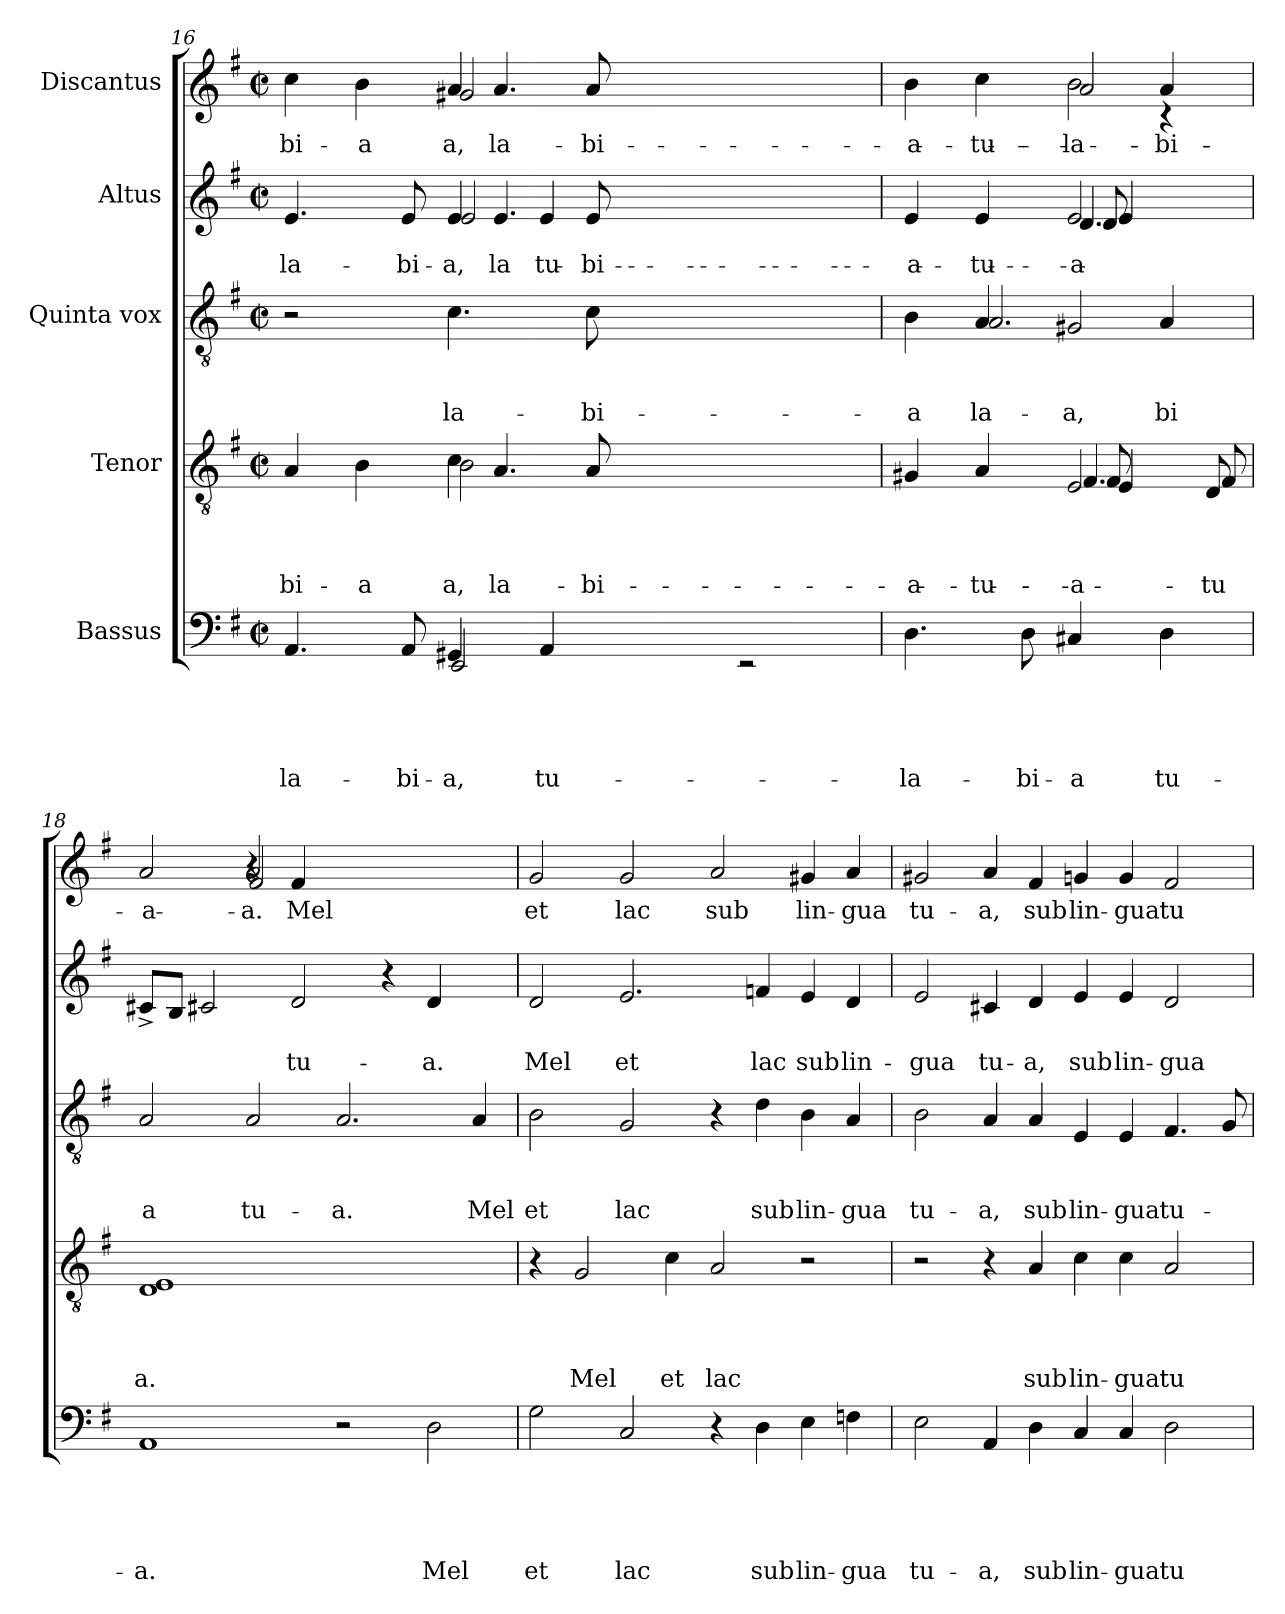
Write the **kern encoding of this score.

**kern	**text	**text	**text	**text	**text	**kern	**text	**text	**text	**text	**kern	**text	**text	**text	**kern	**text	**text	**kern	**text
*part5	*part5	*part5	*part5	*part5	*part5	*part4	*part4	*part4	*part4	*part4	*part3	*part3	*part3	*part3	*part2	*part2	*part2	*part1	*part1
*staff5	*staff5	*staff5	*staff5	*staff5	*staff5	*staff4	*staff4	*staff4	*staff4	*staff4	*staff3	*staff3	*staff3	*staff3	*staff2	*staff2	*staff2	*staff1	*staff1
*I"Bassus	*	*	*	*	*	*I"Tenor	*	*	*	*	*I"Quinta vox	*	*	*	*I"Altus	*	*	*I"Discantus	*
*clefF4	*	*	*	*	*	*clefGv2	*	*	*	*	*clefGv2	*	*	*	*clefG2	*	*	*clefG2	*
*k[f#]	*	*	*	*	*	*k[f#]	*	*	*	*	*k[f#]	*	*	*	*k[f#]	*	*	*k[f#]	*
*G:	*	*	*	*	*	*G:	*	*	*	*	*G:	*	*	*	*G:	*	*	*G:	*
*M2/2	*	*	*	*	*	*M2/2	*	*	*	*	*M2/2	*	*	*	*M2/2	*	*	*M2/2	*
*met(c|)	*	*	*	*	*	*met(c|)	*	*	*	*	*met(c|)	*	*	*	*met(c|)	*	*	*met(c|)	*
=16	=16	=16	=16	=16	=16	=16	=16	=16	=16	=16	=16	=16	=16	=16	=16	=16	=16	=16	=16
!	!	!	!	!	!LO:LY:b	!	!	!	!	!LO:LY:b	!	!	!	!	!	!	!LO:LY:b	!	!LO:LY:b
*^	*	*	*	*	*	*^	*	*	*	*	*	*	*	*	*^	*	*	*^	*
*	*	*	*	*	*	*	*	*^	*	*	*	*	*	*	*	*	*	*^	*	*	*	*^	*
*	*	*	*	*	*	*	*	*	*^	*	*	*	*	*	*	*	*	*	*	*^	*	*	*	*	*^	*
4.AA/	2ryy	.	.	.	.	la-	4A/	2ryy	2ryy	2..ryy	.	.	.	-bi-	2r	.	.	.	4.e/	2ryy	2ryy	2..ryy	.	la-	4cc\	2ryy	2ryy	2..ryy	-bi-
!	!	!	!	!	!	!	!	!	!	!	!	!	!	!LO:LY:b	!	!	!	!	!	!	!	!	!	!	!	!	!	!	!LO:LY:b
.	.	.	.	.	.	.	4B\	.	.	.	.	.	.	-a	.	.	.	.	.	.	.	.	.	.	4b\	.	.	.	-a
!	!	!	!	!	!	!LO:LY:b	!	!	!	!	!	!	!	!	!	!	!	!	!	!	!	!	!	!LO:LY:b	!	!	!	!	!
8AA/	.	.	.	.	.	-bi-	.	.	.	.	.	.	.	.	.	.	.	.	8e/	.	.	.	.	-bi-	.	.	.	.	.
!	!	!	!	!	!	!LO:LY:b	!	!	!	!	!	!	!	!	!	!	!	!	!	!	!	!	!	!	!	!	!	!	!
!	!	!	!	!	!	!LO:LY:b	!	!	!	!	!	!	!	!LO:LY:b	!	!	!	!	!	!	!	!	!	!	!	!	!	!	!
!	!	!	!	!	!	!	!	!	!	!	!	!	!	!LO:LY:b	!	!	!	!LO:LY:b	!	!	!	!	!	!LO:LY:b	!	!	!	!	!
!	!	!	!	!	!	!	!	!	!	!	!	!	!	!	!	!	!	!	!	!	!	!	!	!LO:LY:b	!	!	!	!	!LO:LY:b
!	!	!	!	!	!	!	!	!	!	!	!	!	!	!	!	!	!	!	!	!	!	!	!	!	!	!	!	!	!LO:LY:b
4GG#X/	2EE/	.	.	.	.	-a,	4c\	2B\	8ryy	.	.	.	.	-a,	4.c\	.	.	la-	4e/	2e/	8ryy	.	.	-a,	4a/	2g#X/	8ryy	.	-a,
!	!	!	!	!	!	!	!	!	!	!	!	!	!	!LO:LY:b	!	!	!	!	!	!	!	!	!	!LO:LY:b	!	!	!	!	!LO:LY:b
.	.	.	.	.	.	.	.	.	4.A/	.	.	.	.	la-	.	.	.	.	.	.	4.e/	.	.	la-	.	.	4.a/	.	la-
!	!	!	!	!	!	!LO:LY:b	!	!	!	!	!	!	!	!	!	!	!	!	!	!	!	!	!	!LO:LY:b	!	!	!	!	!
4AA/	.	.	.	.	.	tu-	1ryy	.	.	.	.	.	.	.	.	.	.	.	4e/	.	.	.	.	tu-	1ryy	.	.	.	.
!	!	!	!	!	!	!	!	!	!	!	!	!	!	!LO:LY:b	!	!	!	!LO:LY:b	!	!	!	!	!	!LO:LY:b	!	!	!	!	!LO:LY:b
.	.	.	.	.	.	.	.	.	.	8A/	.	.	.	-bi-	8c\	.	.	-bi-	.	.	.	8e/	.	-bi-	.	.	.	8a/	-bi-
1ryy	2ryy	.	.	.	.	.	.	1ryy	1ryy	1ryy	.	.	.	.	1ryy	.	.	.	1ryy	1ryy	1ryy	1ryy	.	.	.	1ryy	1ryy	1ryy	.
.	2rEE	.	.	.	.	.	.	.	.	.	.	.	.	.	.	.	.	.	.	.	.	.	.	.	.	.	.	.	.
.	.	.	.	.	.	.	4ryy	.	.	.	.	.	.	.	.	.	.	.	.	.	.	.	.	.	4ryy	.	.	.	.
*v	*v	*	*	*	*	*	*	*	*	*	*	*	*	*	*	*	*	*	*	*	*	*	*	*	*	*	*	*	*
!!LO:LB:g=z	!!	!!	!!
=17	=17	=17	=17	=17	=17	=17	=17	=17	=17	=17	=17	=17	=17	=17	=17	=17	=17	=17	=17	=17	=17	=17	=17	=17	=17	=17	=17	=17
!	!	!	!	!	!LO:LY:b	!	!	!	!	!	!	!	!LO:LY:b	!	!	!	!LO:LY:b	!	!	!	!	!	!LO:LY:b	!	!	!	!	!LO:LY:b
*	*	*	*	*	*	*	*	*	*	*	*	*	*	*^	*	*	*	*	*	*	*	*	*	*	*	*	*	*
*	*	*	*	*	*	*	*	*	*	*	*	*	*	*	*^	*	*	*	*	*	*	*	*	*	*	*	*	*	*
4.D\	.	.	.	.	la-	4G#X/	2ryy	2ryy	2ryy	.	.	.	-a	4B\	4ryy	2.ryy	.	.	-a	4e/	2ryy	2ryy	2ryy	.	-a	4b\	2.ryy	2ryy	2.ryy	-a
!	!	!	!	!	!	!	!	!	!	!	!	!	!LO:LY:b	!	!	!	!	!	!LO:LY:b	!	!	!	!	!	!	!	!	!	!	!
!	!	!	!	!	!	!	!	!	!	!	!	!	!	!	!	!	!	!	!LO:LY:b	!	!	!	!	!	!LO:LY:b	!	!	!	!	!LO:LY:b
.	.	.	.	.	.	4A/	.	.	.	.	.	.	tu-	4A/	2.A/	.	.	.	la-	4e/	.	.	.	.	tu-	4cc\	.	.	.	tu-
!	!	!	!	!	!LO:LY:b	!	!	!	!	!	!	!	!	!	!	!	!	!	!	!	!	!	!	!	!	!	!	!	!	!
8D\	.	.	.	.	-bi-	.	.	.	.	.	.	.	.	.	.	.	.	.	.	.	.	.	.	.	.	.	.	.	.	.
!	!	!	!	!	!LO:LY:b:rj	!	!	!	!	!	!	!	!LO:LY:b	!	!	!	!	!	!	!	!	!	!	!	!	!	!	!	!	!
!	!	!	!	!	!	!	!	!	!	!	!	!	!LO:LY:b	!	!	!	!	!	!	!	!	!	!	!	!	!	!	!	!	!
!	!	!	!	!	!	!	!	!	!	!	!	!	!LO:LY:b	!	!	!	!	!	!	!	!	!	!	!	!	!	!	!	!	!
!	!	!	!	!	!	!	!	!	!	!	!	!	!LO:LY:b:rj	!	!	!	!	!	!LO:LY:b	!	!	!	!	!	!LO:LY:b	!	!	!	!	!
!	!	!	!	!	!	!	!	!	!	!	!	!	!	!	!	!	!	!	!	!	!	!	!	!	!LO:LY:b	!	!	!	!	!
!	!	!	!	!	!	!	!	!	!	!	!	!	!	!	!	!	!	!	!	!	!	!	!	!	!LO:LY:b	!	!	!	!	!
!	!	!	!	!	!	!	!	!	!	!	!	!	!	!	!	!	!	!	!	!	!	!	!	!	!LO:LY:b:rj	!	!	!	!	!LO:LY:b
!	!	!	!	!	!	!	!	!	!	!	!	!	!	!	!	!	!	!	!	!	!	!	!	!	!	!	!	!	!	!LO:LY:b
4C#X/	.	.	.	.	-a	2E/	4.F#/	8F#/	4E/	.	.	.	-a	2G#X/	.	.	.	.	-a,	2e/	4.d/	8d/	4e/	.	-a	2b\	.	2a/	.	la-
.	.	.	.	.	.	.	.	4.ryy	.	.	.	.	.	.	.	.	.	.	.	.	.	4.ryy	.	.	.	.	.	.	.	.
!	!	!	!	!	!LO:LY:b	!	!	!	!	!	!	!	!	!	!	!	!	!	!LO:LY:b	!	!	!	!	!	!	!	!	!	!	!LO:LY:b
4D\	.	.	.	.	tu-	.	.	.	8ryy	.	.	.	.	.	.	4A/	.	.	-bi-	.	.	.	4ryy	.	.	.	4rc	.	4a/	-bi-
!	!	!	!	!	!	!	!	!	!	!	!	!	!LO:LY:b	!	!	!	!	!	!	!	!	!	!	!	!	!	!	!	!	!
.	.	.	.	.	.	.	8D/	.	8F#/	.	.	.	tu-	.	.	.	.	.	.	.	8ryy	.	.	.	.	.	.	.	.	.
*	*	*	*	*	*	*	*	*	*	*	*	*	*	*v	*v	*v	*	*	*	*	*	*	*	*	*	*v	*v	*v	*v	*
*	*	*	*	*	*	*	*	*	*	*	*	*	*	*	*	*	*	*	*v	*v	*v	*	*	*	*
=18	=18	=18	=18	=18	=18	=18	=18	=18	=18	=18	=18	=18	=18	=18	=18	=18	=18	=18	=18	=18	=18	=18	=18
!	!	!	!	!	!LO:LY:b	!	!	!	!	!	!	!	!LO:LY:b	!	!	!	!LO:LY:b	!	!	!	!	!	!LO:LY:b
*	*	*	*	*	*	*	*	*	*	*	*	*	*	*	*	*	*	*	*	*	*	*^	*
*	*	*	*	*	*	*v	*v	*v	*v	*	*	*	*	*	*	*	*	*v	*v	*	*	*	*^	*
1AA	.	.	.	.	-a.	1D 1E	.	.	.	-a.	2A/	.	.	-a	8c#^</L	.	.	2a/	2ryy	2ryy	-a
.	.	.	.	.	.	.	.	.	.	.	.	.	.	.	8B/J	.	.	.	.	.	.
.	.	.	.	.	.	.	.	.	.	.	.	.	.	.	2c#X/	.	.	.	.	.	.
!	!	!	!	!	!	!	!	!	!	!	!	!	!	!LO:LY:b	!	!	!	!	!	!	!LO:LY:b
!	!	!	!	!	!	!	!	!	!	!	!	!	!	!	!	!	!	!	!	!	!LO:LY:b
.	.	.	.	.	.	.	.	.	.	.	2A/	.	.	tu-	.	.	.	2a/	2f#/	4r	-a.
!	!	!	!	!	!	!	!	!	!	!	!	!	!	!	!	!	!LO:LY:b	!	!	!	!LO:LY:b
.	.	.	.	.	.	.	.	.	.	.	.	.	.	.	2d/	.	tu-	.	.	4f#/	Mel
!	!	!	!	!	!	!	!	!	!	!	!	!	!	!LO:LY:b	!	!	!	!	!	!	!
2r	.	.	.	.	.	1ryy	.	.	.	.	2.A/	.	.	-a.	.	.	.	1ryy	1ryy	1ryy	.
.	.	.	.	.	.	.	.	.	.	.	.	.	.	.	4r	.	.	.	.	.	.
!	!	!	!	!	!LO:LY:b	!	!	!	!	!	!	!	!	!	!	!	!LO:LY:b	!	!	!	!
2D\	.	.	.	.	Mel	.	.	.	.	.	.	.	.	.	4d/	.	-a.	.	.	.	.
!	!	!	!	!	!	!	!	!	!	!	!	!	!	!LO:LY:b	!	!	!	!	!	!	!
.	.	.	.	.	.	.	.	.	.	.	4A/	.	.	Mel	4ryy	.	.	.	.	.	.
*	*	*	*	*	*	*	*	*	*	*	*	*	*	*	*	*	*	*v	*v	*v	*
=19	=19	=19	=19	=19	=19	=19	=19	=19	=19	=19	=19	=19	=19	=19	=19	=19	=19	=19	=19
!	!	!	!	!	!LO:LY:b	!	!	!	!	!	!	!	!	!LO:LY:b	!	!	!LO:LY:b	!	!LO:LY:b
2G\	.	.	.	.	et	4r	.	.	.	.	2B\	.	.	et	2d/	.	Mel	2g/	et
!	!	!	!	!	!	!	!	!	!	!LO:LY:b	!	!	!	!	!	!	!	!	!
.	.	.	.	.	.	2G/	.	.	.	Mel	.	.	.	.	.	.	.	.	.
!	!	!	!	!	!LO:LY:b	!	!	!	!	!	!	!	!	!LO:LY:b	!	!	!LO:LY:b	!	!LO:LY:b
2C/	.	.	.	.	lac	.	.	.	.	.	2G/	.	.	lac	2.e/	.	et	2g/	lac
!	!	!	!	!	!	!	!	!	!	!LO:LY:b	!	!	!	!	!	!	!	!	!
.	.	.	.	.	.	4c\	.	.	.	et	.	.	.	.	.	.	.	.	.
!	!	!	!	!	!	!	!	!	!	!LO:LY:b	!	!	!	!	!	!	!	!	!LO:LY:b
4r	.	.	.	.	.	2A/	.	.	.	lac	4r	.	.	.	.	.	.	2a/	sub
!	!	!	!	!	!LO:LY:b	!	!	!	!	!	!	!	!	!LO:LY:b	!	!	!LO:LY:b	!	!
4D\	.	.	.	.	sub	.	.	.	.	.	4d\	.	.	sub	4fn/	.	lac	.	.
!	!	!	!	!	!LO:LY:b	!	!	!	!	!	!	!	!	!LO:LY:b	!	!	!LO:LY:b	!	!LO:LY:b
4E\	.	.	.	.	lin-	2r	.	.	.	.	4B\	.	.	lin-	4e/	.	sub	4g#X/	lin-
!	!	!	!	!	!LO:LY:b:rj	!	!	!	!	!	!	!	!	!LO:LY:b:rj	!	!	!LO:LY:b:rj	!	!LO:LY:b:rj
4F\	.	.	.	.	-gua	.	.	.	.	.	4A/	.	.	-gua	4d/	.	lin-	4a/	-gua
=20	=20	=20	=20	=20	=20	=20	=20	=20	=20	=20	=20	=20	=20	=20	=20	=20	=20	=20	=20
!	!	!	!	!	!LO:LY:b	!	!	!	!	!	!	!	!	!LO:LY:b	!	!	!LO:LY:b	!	!LO:LY:b
2E\	.	.	.	.	tu-	2r	.	.	.	.	2B\	.	.	tu-	2e/	.	-gua	2g#X/	tu-
!	!	!	!	!	!LO:LY:b	!	!	!	!	!	!	!	!	!LO:LY:b	!	!	!LO:LY:b	!	!LO:LY:b
4AA/	.	.	.	.	-a,	4r	.	.	.	.	4A/	.	.	-a,	4c#X/	.	tu-	4a/	-a,
!	!	!	!	!	!LO:LY:b	!	!	!	!	!LO:LY:b	!	!	!	!LO:LY:b	!	!	!LO:LY:b	!	!LO:LY:b
4D\	.	.	.	.	sub	4A/	.	.	.	sub	4A/	.	.	sub	4d/	.	-a,	4f#/	sub
!	!	!	!	!	!LO:LY:b	!	!	!	!	!LO:LY:b	!	!	!	!LO:LY:b	!	!	!LO:LY:b	!	!LO:LY:b
4C/	.	.	.	.	lin-	4c\	.	.	.	lin-	4E/	.	.	lin-	4e/	.	sub	4gn/	lin-
!	!	!	!	!	!LO:LY:b:rj	!	!	!	!	!LO:LY:b:rj	!	!	!	!LO:LY:b:rj	!	!	!LO:LY:b:rj	!	!LO:LY:b:rj
4C/	.	.	.	.	-gua	4c\	.	.	.	-gua	4E/	.	.	-gua	4e/	.	lin-	4g/	-gua
!	!	!	!	!	!LO:LY:b	!	!	!	!	!LO:LY:b	!	!	!	!LO:LY:b	!	!	!LO:LY:b	!	!LO:LY:b
2D\	.	.	.	.	tu-	2A/	.	.	.	tu-	4.F#/	.	.	tu-	2d/	.	-gua	2f#/	tu-
.	.	.	.	.	.	.	.	.	.	.	8G/	.	.	.	.	.	.	.	.
=	=	=	=	=	=	=	=	=	=	=	=	=	=	=	=	=	=	=	=
*-	*-	*-	*-	*-	*-	*-	*-	*-	*-	*-	*-	*-	*-	*-	*-	*-	*-	*-	*-
